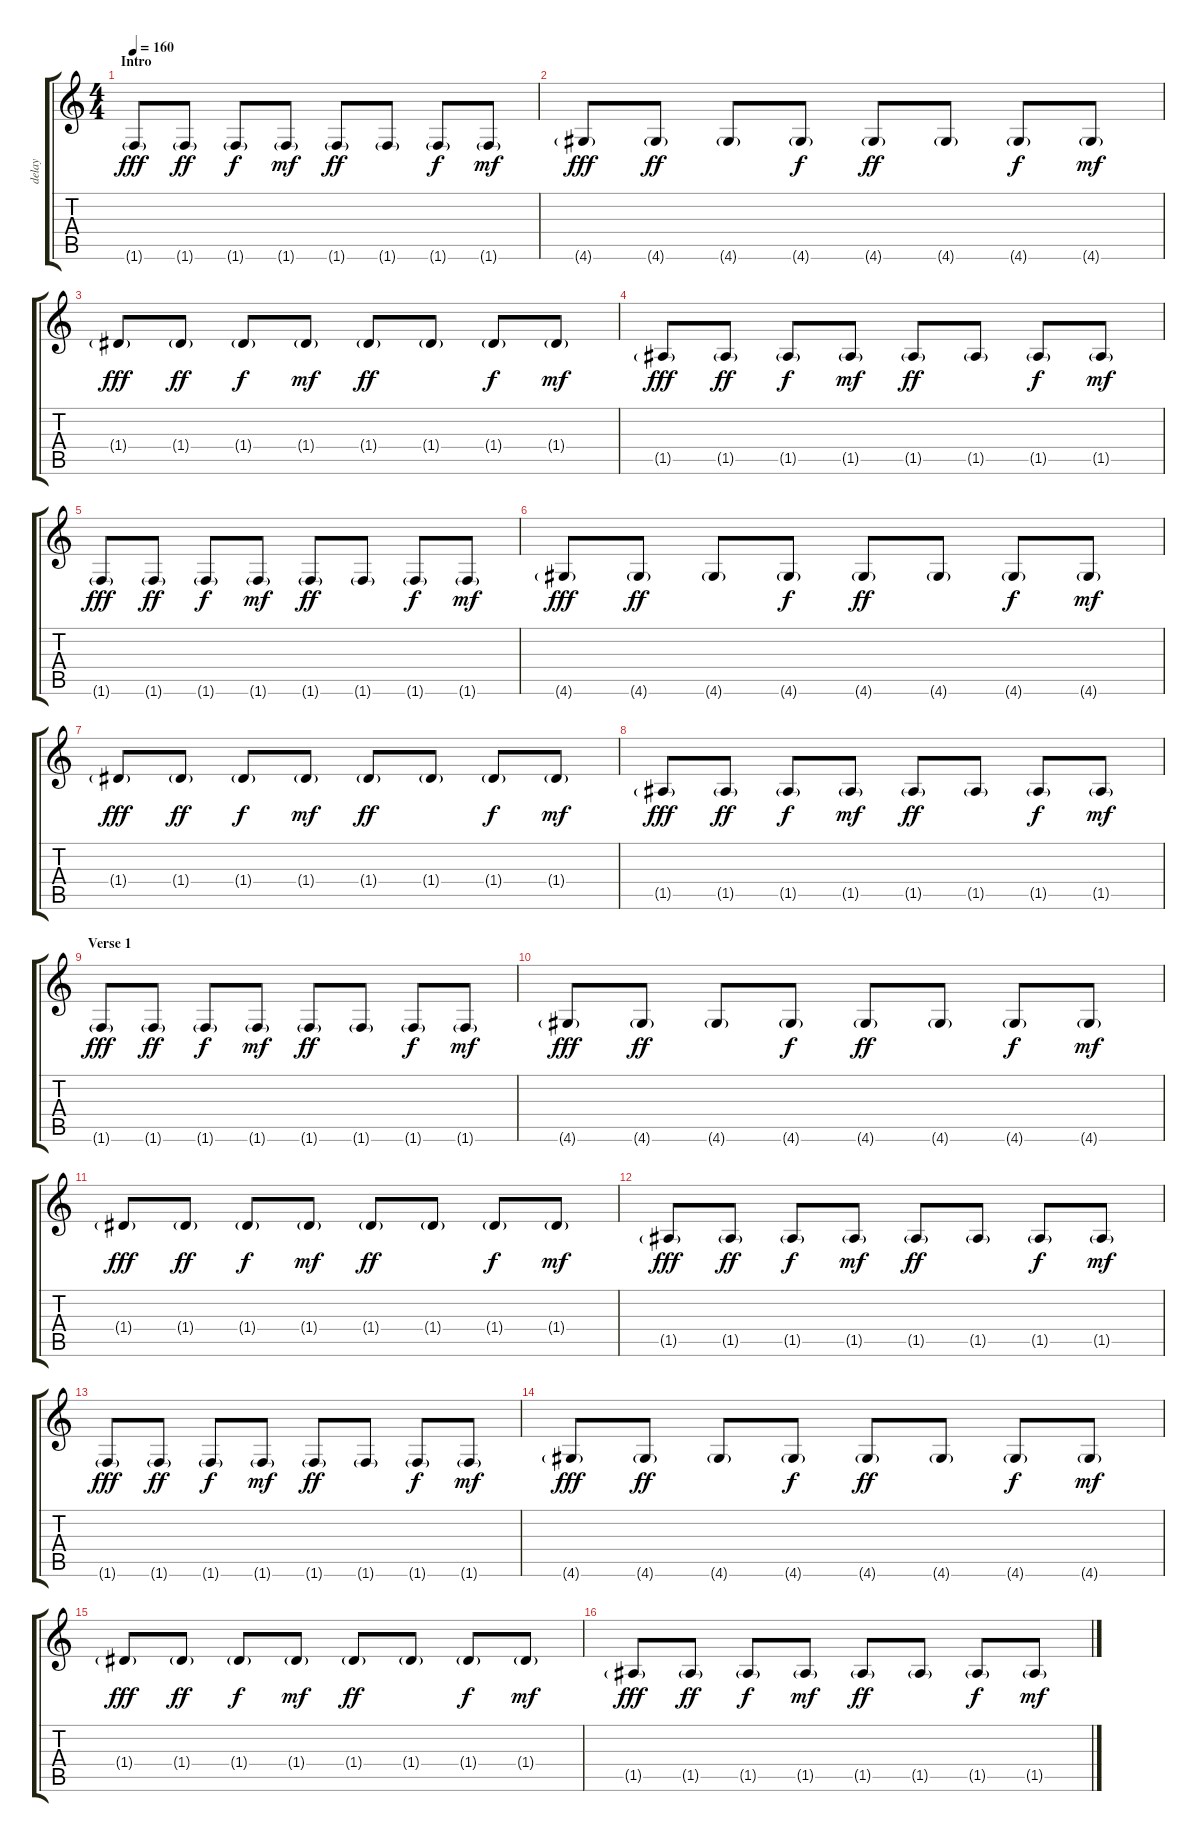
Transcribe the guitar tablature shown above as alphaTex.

\track ("delay" "delay") {instrument distortionguitar}
\staff {score tabs}
\tuning (E4 B3 G3 D3 A2 E2) {hide}
\ts (4 4)
\section ("" "Intro")
\tempo 160
\clef g2
\ks c
1.6{g}.8{dy fff instrument distortionguitar} 1.6{g}.8{dy ff} 1.6{g}.8{dy f} 1.6{g}.8{dy mf} 1.6{g}.8{dy ff} 1.6{g}.8 1.6{g}.8{dy f} 1.6{g}.8{dy mf} |
4.6{g}.8{dy fff} 4.6{g}.8{dy ff} 4.6{g}.8 4.6{g}.8{dy f} 4.6{g}.8{dy ff} 4.6{g}.8 4.6{g}.8{dy f} 4.6{g}.8{dy mf} |
1.4{g}.8{dy fff} 1.4{g}.8{dy ff} 1.4{g}.8{dy f} 1.4{g}.8{dy mf} 1.4{g}.8{dy ff} 1.4{g}.8 1.4{g}.8{dy f} 1.4{g}.8{dy mf} |
1.5{g}.8{dy fff} 1.5{g}.8{dy ff} 1.5{g}.8{dy f} 1.5{g}.8{dy mf} 1.5{g}.8{dy ff} 1.5{g}.8 1.5{g}.8{dy f} 1.5{g}.8{dy mf} |
1.6{g}.8{dy fff} 1.6{g}.8{dy ff} 1.6{g}.8{dy f} 1.6{g}.8{dy mf} 1.6{g}.8{dy ff} 1.6{g}.8 1.6{g}.8{dy f} 1.6{g}.8{dy mf} |
4.6{g}.8{dy fff} 4.6{g}.8{dy ff} 4.6{g}.8 4.6{g}.8{dy f} 4.6{g}.8{dy ff} 4.6{g}.8 4.6{g}.8{dy f} 4.6{g}.8{dy mf} |
1.4{g}.8{dy fff} 1.4{g}.8{dy ff} 1.4{g}.8{dy f} 1.4{g}.8{dy mf} 1.4{g}.8{dy ff} 1.4{g}.8 1.4{g}.8{dy f} 1.4{g}.8{dy mf} |
1.5{g}.8{dy fff} 1.5{g}.8{dy ff} 1.5{g}.8{dy f} 1.5{g}.8{dy mf} 1.5{g}.8{dy ff} 1.5{g}.8 1.5{g}.8{dy f} 1.5{g}.8{dy mf} |
\section ("" "Verse 1")
1.6{g}.8{dy fff} 1.6{g}.8{dy ff} 1.6{g}.8{dy f} 1.6{g}.8{dy mf} 1.6{g}.8{dy ff} 1.6{g}.8 1.6{g}.8{dy f} 1.6{g}.8{dy mf} |
4.6{g}.8{dy fff} 4.6{g}.8{dy ff} 4.6{g}.8 4.6{g}.8{dy f} 4.6{g}.8{dy ff} 4.6{g}.8 4.6{g}.8{dy f} 4.6{g}.8{dy mf} |
1.4{g}.8{dy fff} 1.4{g}.8{dy ff} 1.4{g}.8{dy f} 1.4{g}.8{dy mf} 1.4{g}.8{dy ff} 1.4{g}.8 1.4{g}.8{dy f} 1.4{g}.8{dy mf} |
1.5{g}.8{dy fff} 1.5{g}.8{dy ff} 1.5{g}.8{dy f} 1.5{g}.8{dy mf} 1.5{g}.8{dy ff} 1.5{g}.8 1.5{g}.8{dy f} 1.5{g}.8{dy mf} |
1.6{g}.8{dy fff} 1.6{g}.8{dy ff} 1.6{g}.8{dy f} 1.6{g}.8{dy mf} 1.6{g}.8{dy ff} 1.6{g}.8 1.6{g}.8{dy f} 1.6{g}.8{dy mf} |
4.6{g}.8{dy fff} 4.6{g}.8{dy ff} 4.6{g}.8 4.6{g}.8{dy f} 4.6{g}.8{dy ff} 4.6{g}.8 4.6{g}.8{dy f} 4.6{g}.8{dy mf} |
1.4{g}.8{dy fff} 1.4{g}.8{dy ff} 1.4{g}.8{dy f} 1.4{g}.8{dy mf} 1.4{g}.8{dy ff} 1.4{g}.8 1.4{g}.8{dy f} 1.4{g}.8{dy mf} |
1.5{g}.8{dy fff} 1.5{g}.8{dy ff} 1.5{g}.8{dy f} 1.5{g}.8{dy mf} 1.5{g}.8{dy ff} 1.5{g}.8 1.5{g}.8{dy f} 1.5{g}.8{dy mf}
